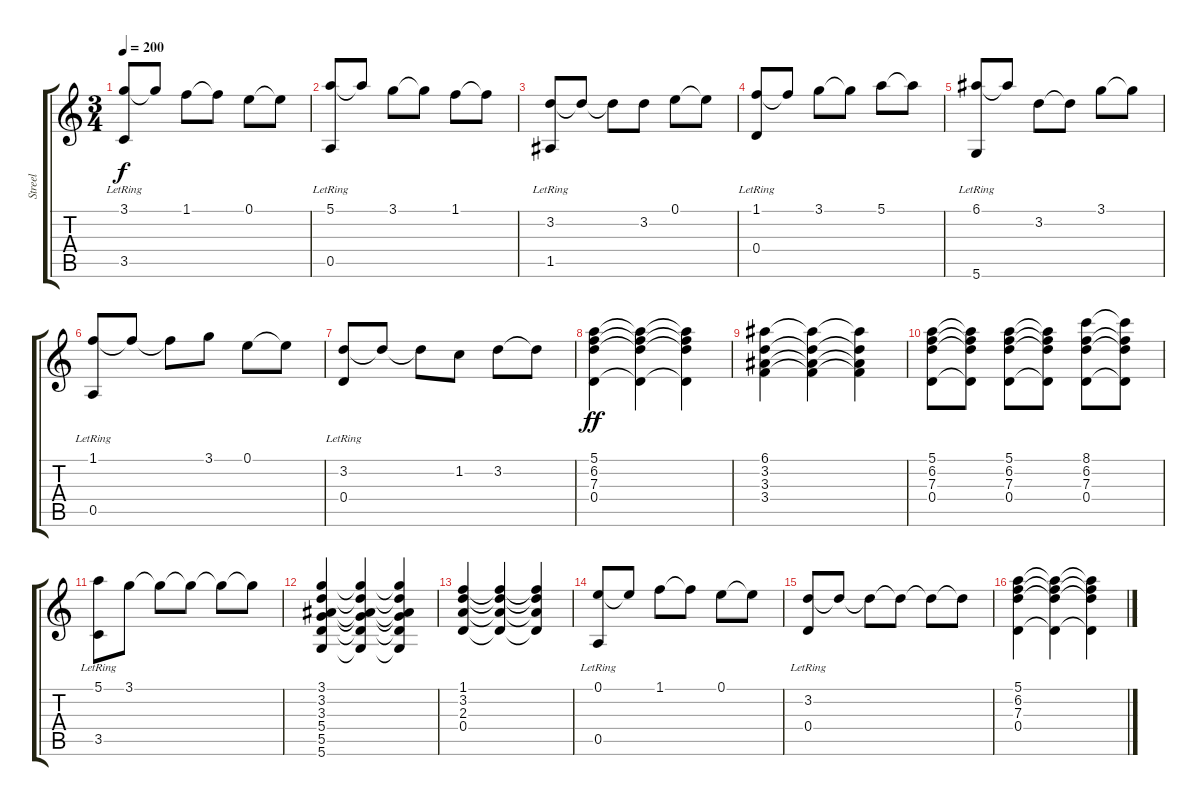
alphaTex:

\track ("Streel" "Streel") {instrument acousticguitarsteel}
\staff {score tabs}
\tuning (E4 B3 G3 D3 A2 D2) {hide}
\ts (3 4)
\tempo 200
\clef g2
\ks c
(3.1 3.5{lr}).8{dy f} 3.1{t}.8 1.1.8 1.1{t}.8 0.1.8 0.1{t}.8 |
(5.1 0.5{lr}).8 5.1{t}.8 3.1.8 3.1{t}.8 1.1.8 1.1{t}.8 |
(3.2 1.5{lr}).8 3.2{t}.8 3.2{t}.8 3.2.8 0.1.8 0.1{t}.8 |
(1.1 0.4{lr}).8 1.1{t}.8 3.1.8 3.1{t}.8 5.1.8 5.1{t}.8 |
(6.1 5.6{lr}).8 6.1{t}.8 3.2.8 3.2{t}.8 3.1.8 3.1{t}.8 |
(1.1 0.5{lr}).8 1.1{t}.8 1.1{t}.8 3.1.8 0.1.8 0.1{t}.8 |
(3.2 0.4{lr}).8 3.2{t}.8 3.2{t}.8 1.2.8 3.2.8 3.2{t}.8 |
(5.1 6.2 7.3 0.4).4{dy ff} (5.1{t} 6.2{t} 7.3{t} 0.4{t}).4 (5.1{t} 6.2{t} 7.3{t} 0.4{t}).4 |
(6.1 3.2 3.3 3.4).4 (6.1{t} 3.2{t} 3.3{t} 3.4{t}).4 (6.1{t} 3.2{t} 3.3{t} 3.4{t}).4 |
(5.1 6.2 7.3 0.4).8 (5.1{t} 6.2{t} 7.3{t} 0.4{t}).8 (5.1 6.2 7.3 0.4).8 (5.1{t} 6.2{t} 7.3{t} 0.4{t}).8 (8.1 6.2 7.3 0.4).8 (8.1{t} 6.2{t} 7.3{t} 0.4{t}).8 |
(5.1 3.5{lr}).8 3.1.8 3.1{t}.8 3.1{t}.8 3.1{t}.8 3.1{t}.8 |
(3.1 3.2 3.3 5.4 5.5 5.6).4 (3.1{t} 3.2{t} 3.3{t} 5.4{t} 5.5{t} 5.6{t}).4 (3.1{t} 3.2{t} 3.3{t} 5.4{t} 5.5{t} 5.6{t}).4 |
(1.1 3.2 2.3 0.4).4 (1.1{t} 3.2{t} 2.3{t} 0.4{t}).4 (1.1{t} 3.2{t} 2.3{t} 0.4{t}).4 |
(0.1 0.5{lr}).8 0.1{t}.8 1.1.8 1.1{t}.8 0.1.8 0.1{t}.8 |
(3.2 0.4{lr}).8 3.2{t}.8 3.2{t}.8 3.2{t}.8 3.2{t}.8 3.2{t}.8 |
(5.1 6.2 7.3 0.4).4 (5.1{t} 6.2{t} 7.3{t} 0.4{t}).4 (5.1{t} 6.2{t} 7.3{t} 0.4{t}).4
